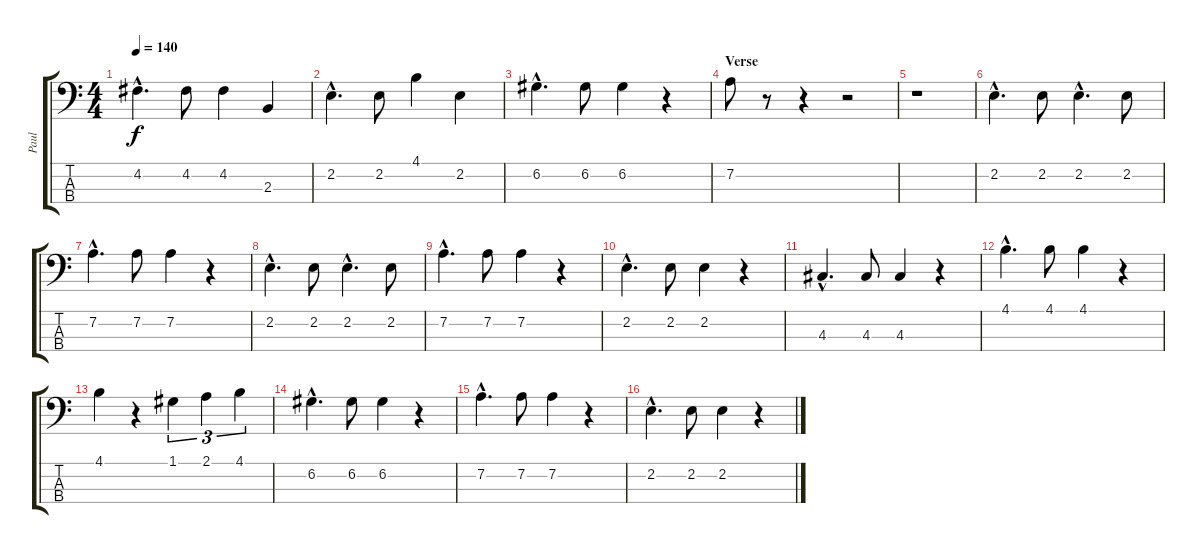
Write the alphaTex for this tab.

\track ("Paul" "Paul") {instrument acousticguitarnylon}
\staff {score tabs}
\tuning (G2 D2 A1 E1) {hide}
\ts (4 4)
\tempo 140
\clef f4
\ks c
4.2{hac}.4{d dy f} 4.2.8 4.2.4 2.3.4 |
2.2{hac}.4{d} 2.2.8 4.1.4 2.2.4 |
6.2{hac}.4{d} 6.2.8 6.2.4 r.4 |
\section ("" "Verse")
7.2.8 r.8 r.4 r.2 |
r.1 |
2.2{hac}.4{d} 2.2.8 2.2{hac}.4{d} 2.2.8 |
7.2{hac}.4{d} 7.2.8 7.2.4 r.4 |
2.2{hac}.4{d} 2.2.8 2.2{hac}.4{d} 2.2.8 |
7.2{hac}.4{d} 7.2.8 7.2.4 r.4 |
2.2{hac}.4{d} 2.2.8 2.2.4 r.4 |
4.3{hac}.4{d} 4.3.8 4.3.4 r.4 |
4.1{hac}.4{d} 4.1.8 4.1.4 r.4 |
4.1.4 r.4 1.1.4{tu (3 2)} 2.1.4{tu (3 2)} 4.1.4{tu (3 2)} |
6.2{hac}.4{d} 6.2.8 6.2.4 r.4 |
7.2{hac}.4{d} 7.2.8 7.2.4 r.4 |
2.2{hac}.4{d} 2.2.8 2.2.4 r.4
